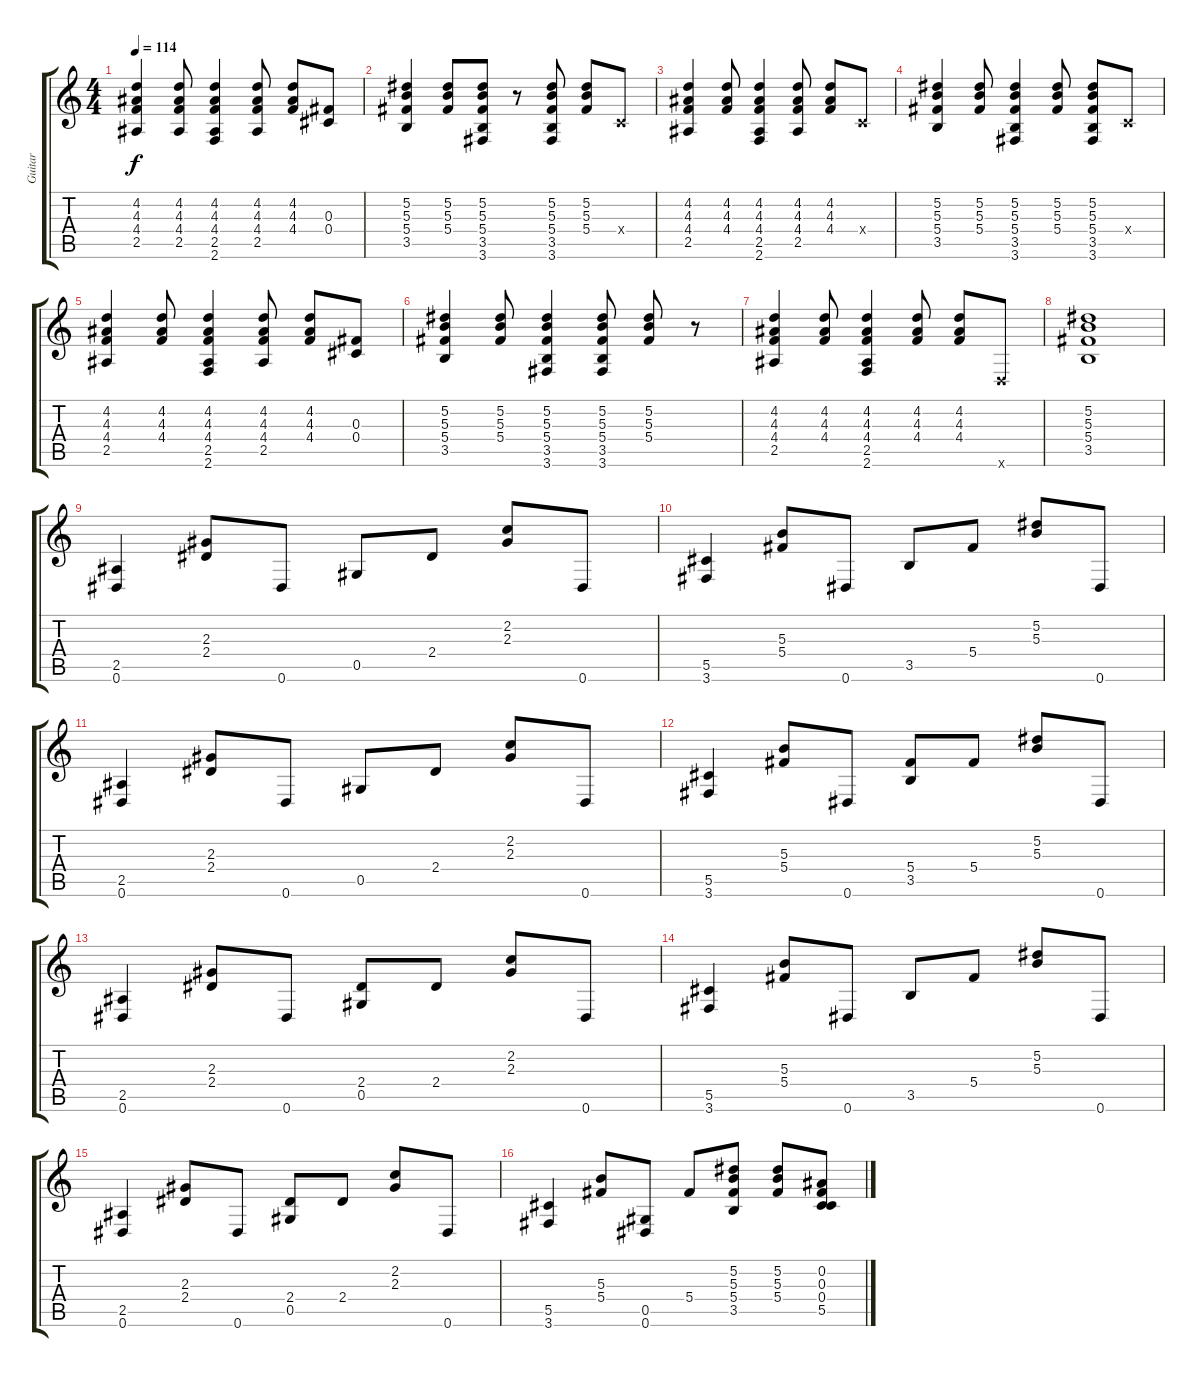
\track ("Guitar" "Guitar") {instrument electricguitarclean}
\staff {score tabs}
\tuning (Eb4 Bb3 Gb3 Db3 Ab2 Eb2) {hide}
\ts (4 4)
\tempo 114
\clef g2
\ks c
(4.2 4.3 4.4 2.5).4{dy f} (4.2 4.3 4.4 2.5).8 (4.2 4.3 4.4 2.5 2.6).4 (4.2 4.3 4.4 2.5).8 (4.2 4.3 4.4).8 (0.3 0.4).8 |
(5.2 5.3 5.4 3.5).4 (5.2 5.3 5.4).8 (5.2 5.3 5.4 3.5 3.6).8 r.8 (5.2 5.3 5.4 3.5 3.6).8 (5.2 5.3 5.4).8 -1.4{x}.8 |
(4.2 4.3 4.4 2.5).4 (4.2 4.3 4.4).8 (4.2 4.3 4.4 2.5 2.6).4 (4.2 4.3 4.4 2.5).8 (4.2 4.3 4.4).8 -1.4{x}.8 |
(5.2 5.3 5.4 3.5).4 (5.2 5.3 5.4).8 (5.2 5.3 5.4 3.5 3.6).4 (5.2 5.3 5.4).8 (5.2 5.3 5.4 3.5 3.6).8 -1.4{x}.8 |
(4.2 4.3 4.4 2.5).4 (4.2 4.3 4.4).8 (4.2 4.3 4.4 2.5 2.6).4 (4.2 4.3 4.4 2.5).8 (4.2 4.3 4.4).8 (0.3 0.4).8 |
(5.2 5.3 5.4 3.5).4 (5.2 5.3 5.4).8 (5.2 5.3 5.4 3.5 3.6).4 (5.2 5.3 5.4 3.5 3.6).8 (5.2 5.3 5.4).8 r.8 |
(4.2 4.3 4.4 2.5).4 (4.2 4.3 4.4).8 (4.2 4.3 4.4 2.5 2.6).4 (4.2 4.3 4.4).8 (4.2 4.3 4.4).8 -1.6{x}.8 |
(5.2 5.3 5.4 3.5).1 |
(2.5 0.6).4 (2.3 2.4).8 0.6.8 0.5.8 2.4.8 (2.2 2.3).8 0.6.8 |
(5.5 3.6).4 (5.3 5.4).8 0.6.8 3.5.8 5.4.8 (5.2 5.3).8 0.6.8 |
(2.5 0.6).4 (2.3 2.4).8 0.6.8 0.5.8 2.4.8 (2.2 2.3).8 0.6.8 |
(5.5 3.6).4 (5.3 5.4).8 0.6.8 (5.4 3.5).8 5.4.8 (5.2 5.3).8 0.6.8 |
(2.5 0.6).4 (2.3 2.4).8 0.6.8 (2.4 0.5).8 2.4.8 (2.2 2.3).8 0.6.8 |
(5.5 3.6).4 (5.3 5.4).8 0.6.8 3.5.8 5.4.8 (5.2 5.3).8 0.6.8 |
(2.5 0.6).4 (2.3 2.4).8 0.6.8 (2.4 0.5).8 2.4.8 (2.2 2.3).8 0.6.8 |
(5.5 3.6).4 (5.3 5.4).8 (0.5 0.6).8 5.4.8 (5.2 5.3 5.4 3.5).8 (5.2 5.3 5.4).8 (0.2 0.3 0.4 5.5).8
